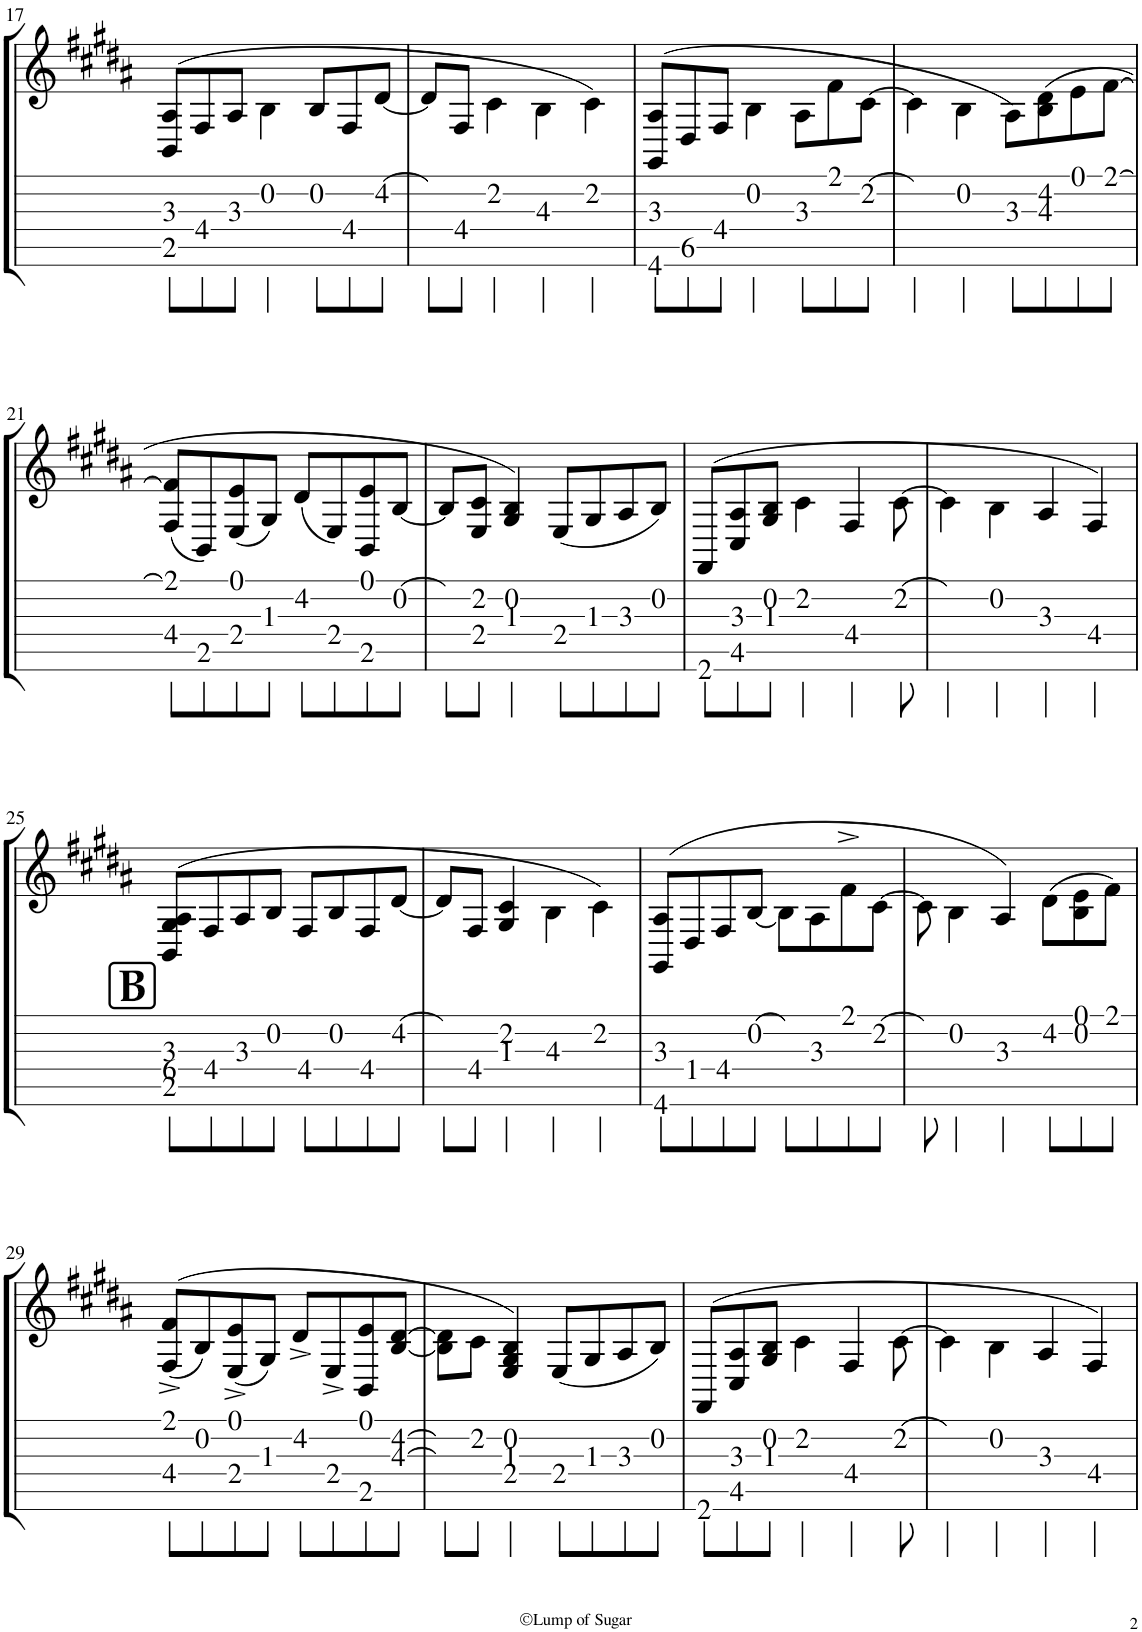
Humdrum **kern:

**kern	**kern
*part2	*part1
*staff2	*staff1
*I"TAB	*I"Acoustic Guitar
*	*I'Ac Gtr
!!LO:PB:g=z
*	*clefG2
*k[f#c#g#d#a#]	*k[f#c#g#d#a#]
*B:	*B:
*M4/4	*M4/4
=17	=17
8BB\ 8A#\L	(8BB/ 8A#/L
8F#\	8F#/
8A#\J	8A#/J
4B\	4B\
8B\L	8B/L
8F#\	8F#/
[>8d#\J	[<8d#/J
=18	=18
8d#\L]	8d#/L]
8F#\J	8F#/J
4c#\	4c#\
4B\	4B\
4c#\	4c#\)
=19	=19
8GG#\ 8A#\L	(8GG#/ 8A#/L
8D#\	8D#/
8F#\J	8F#/J
4B\	4B\
8A#\L	8A#\L
8f#\	8f#\
[>8c#\J	[>8c#\J
=20	=20
4c#\]	4c#\]
4B\	4B\
8A#\L	8A#\L)
8B\ 8d#\	(8B\ 8d#\
8e\	8e\
[>8f#\J	[>8f#\J
!!LO:LB:g=z
=21	=21
8F#\ 8f#\]L	(8F#/ 8f#/]L
8BB\	8BB/)
8E\ 8e\	(8E/ 8e/
8G#\J	8G#/J)
8d#\L	(8d#/L
8E\	8E/)
8BB\ 8e\	8BB/ 8e/
[>8B\J	[<8B/J
=22	=22
8B\L]	8B/L]
8E\ 8c#\J	8E/ 8c#/J
4G#\ 4B\	4G#/ 4B/)
8E\L	(8E/L
8G#\	8G#/
8A#\	8A#/
8B\J	8B/J)
=23	=23
8FF#\L	(8FF#/L
8C#\ 8A#\	8C#/ 8A#/
8G#\ 8B\J	8G#/ 8B/J
4c#\	4c#\
4F#\	4F#/
[>8c#\	[>8c#\
=24	=24
4c#\]	4c#\]
4B\	4B\
4A#\	4A#/
4F#\	4F#/)
!!LO:LB:g=z
!!LO:REH:place=s1:b:B:cj:fs=18.7406:t=B
=25	=25
8BB\ 8G#\ 8A#\L	(8BB/ 8G#/ 8A#/L
8F#\	8F#/
8A#\	8A#/
8B\J	8B/J
8F#\L	8F#/L
8B\	8B/
8F#\	8F#/
[>8d#\J	[<8d#/J
=26	=26
8d#\L]	8d#/L]
8F#\J	8F#/J
4G#\ 4c#\	4G#/ 4c#/
4B\	4B\
4c#\	4c#\)
=27	=27
8GG#\ 8A#\L	(8GG#/ 8A#/L
8D#\	8D#/
8F#\	8F#/
[>8B\J	[<8B/J
8B\L]	8B\L]
8A#\	8A#\
8f#\	8f#^\
[>8c#\J	[>8c#\J
=28	=28
8c#\]	8c#\]
4B\	4B\
4A#\	4A#/)
8d#\L	(8d#\L
8B\ 8e\	8B\ 8e\
8f#\J	8f#\J)
!!LO:LB:g=z
=29	=29
8F#\ 8f#\L	((8F#/^ 8f#/^L
8B\	8B/)
8E\ 8e\	(8E/^ 8e/^
8G#\J	8G#/J)
8d#\L	8d#^/L
8E\	8E^/
8BB\ 8e\	8BB/ 8e/
[>8B\ [>8d#\J	[<8B/ [>8d#/J
=30	=30
8B\] 8d#\]L	8B\] 8d#\]L
8c#\J	8c#\J
4E\ 4G#\ 4B\	4E/ 4G#/ 4B/)
8E\L	(8E/L
8G#\	8G#/
8A#\	8A#/
8B\J	8B/J)
=31	=31
8FF#\L	(8FF#/L
8C#\ 8A#\	8C#/ 8A#/
8G#\ 8B\J	8G#/ 8B/J
4c#\	4c#\
4F#\	4F#/
[>8c#\	[>8c#\
=32	=32
4c#\]	4c#\]
4B\	4B\
4A#\	4A#/
4F#\	4F#/)
=	=
*-	*-
